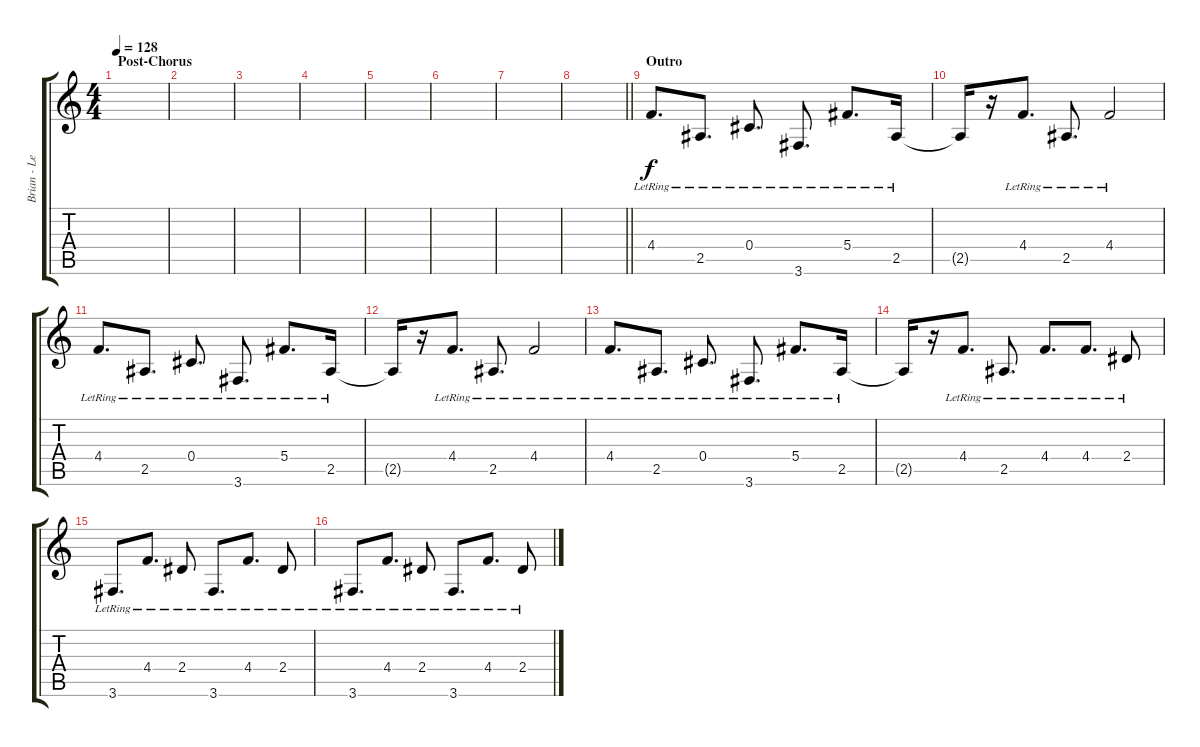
\track ("Brian - Lead Guitar" "Brian - Le") {instrument electricguitarclean}
\staff {score tabs}
\tuning (Eb4 Bb3 Gb3 Db3 Ab2 Eb2) {hide}
\ts (4 4)
\section ("" "Post-Chorus")
\tempo 128
\clef g2
\ks c
|
|
|
|
|
|
|
\barLineRight lightlight
|
\section ("" "Outro")
4.4{lr}.8{d} 2.5{lr}.8{d} 0.4{lr}.8{d} 3.6{lr}.8{d} 5.4{lr}.8{d} 2.5{lr}.16 |
2.5{t}.16 r.16 4.4{lr}.8{d} 2.5{lr}.8{d} 4.4{lr}.2 |
4.4{lr}.8{d} 2.5{lr}.8{d} 0.4{lr}.8{d} 3.6{lr}.8{d} 5.4{lr}.8{d} 2.5{lr}.16 |
2.5{t}.16 r.16 4.4{lr}.8{d} 2.5{lr}.8{d} 4.4{lr}.2 |
4.4{lr}.8{d} 2.5{lr}.8{d} 0.4{lr}.8{d} 3.6{lr}.8{d} 5.4{lr}.8{d} 2.5{lr}.16 |
2.5{t}.16 r.16 4.4{lr}.8{d} 2.5{lr}.8{d} 4.4{lr}.8{d} 4.4{lr}.8{d} 2.4{lr}.8 |
3.6{lr}.8{d} 4.4{lr}.8{d} 2.4{lr}.8 3.6{lr}.8{d} 4.4{lr}.8{d} 2.4{lr}.8 |
3.6{lr}.8{d} 4.4{lr}.8{d} 2.4{lr}.8 3.6{lr}.8{d} 4.4{lr}.8{d} 2.4{lr}.8
